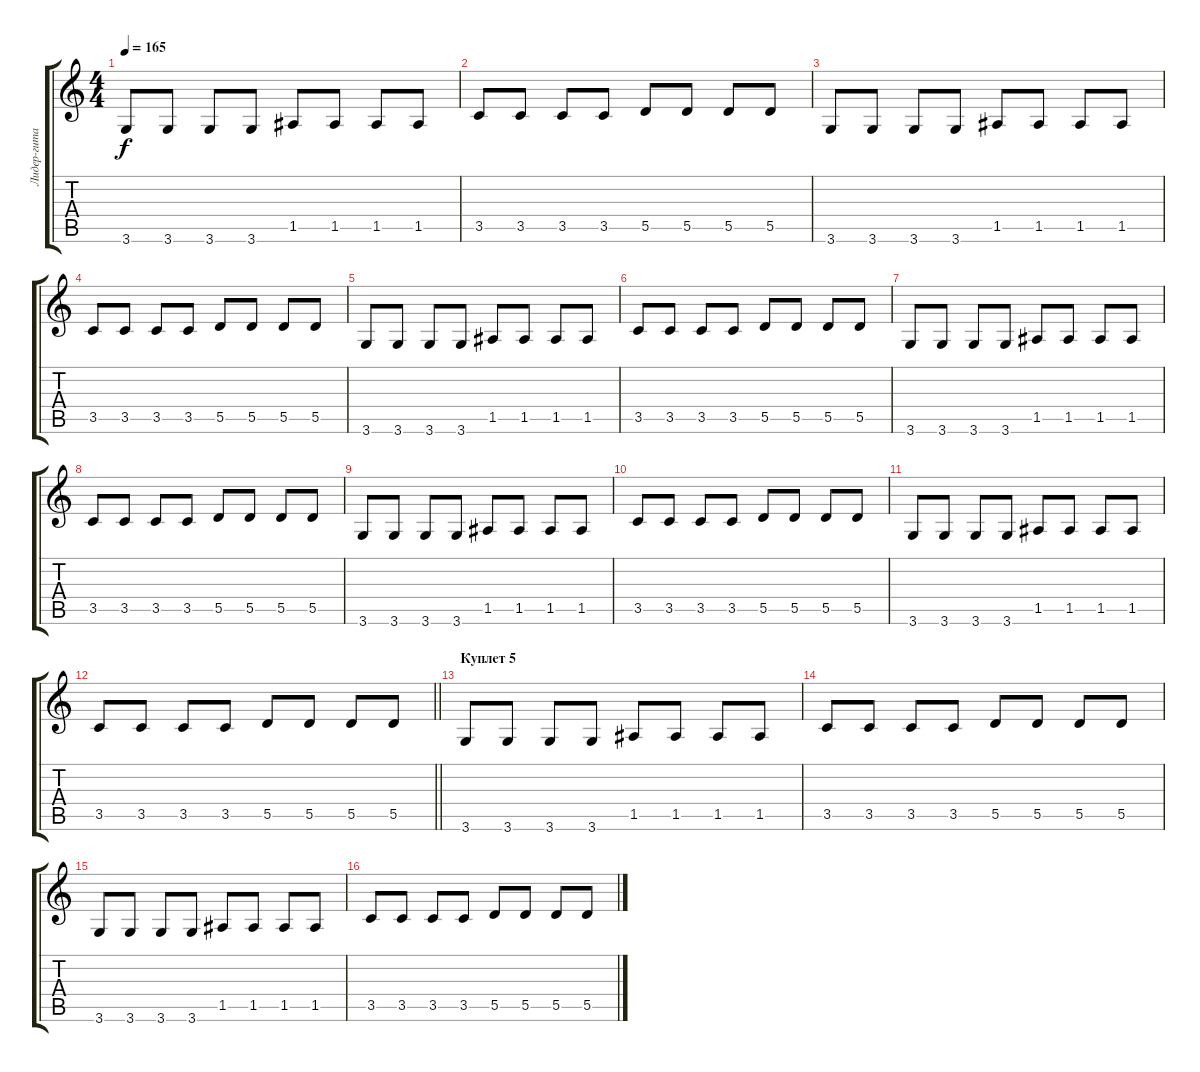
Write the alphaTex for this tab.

\track ("Лидер-гитара" "Лидер-гита") {instrument distortionguitar}
\staff {score tabs}
\tuning (E4 B3 G3 D3 A2 E2) {hide}
\ts (4 4)
\tempo 165
\clef g2
\ks c
3.6.8{dy f} 3.6.8 3.6.8 3.6.8 1.5.8 1.5.8 1.5.8 1.5.8 |
3.5.8 3.5.8 3.5.8 3.5.8 5.5.8 5.5.8 5.5.8 5.5.8 |
3.6.8 3.6.8 3.6.8 3.6.8 1.5.8 1.5.8 1.5.8 1.5.8 |
3.5.8 3.5.8 3.5.8 3.5.8 5.5.8 5.5.8 5.5.8 5.5.8 |
3.6.8 3.6.8 3.6.8 3.6.8 1.5.8 1.5.8 1.5.8 1.5.8 |
3.5.8 3.5.8 3.5.8 3.5.8 5.5.8 5.5.8 5.5.8 5.5.8 |
3.6.8 3.6.8 3.6.8 3.6.8 1.5.8 1.5.8 1.5.8 1.5.8 |
3.5.8 3.5.8 3.5.8 3.5.8 5.5.8 5.5.8 5.5.8 5.5.8 |
3.6.8 3.6.8 3.6.8 3.6.8 1.5.8 1.5.8 1.5.8 1.5.8 |
3.5.8 3.5.8 3.5.8 3.5.8 5.5.8 5.5.8 5.5.8 5.5.8 |
3.6.8 3.6.8 3.6.8 3.6.8 1.5.8 1.5.8 1.5.8 1.5.8 |
\barLineRight lightlight
3.5.8 3.5.8 3.5.8 3.5.8 5.5.8 5.5.8 5.5.8 5.5.8 |
\section ("" "Куплет 5")
3.6.8 3.6.8 3.6.8 3.6.8 1.5.8 1.5.8 1.5.8 1.5.8 |
3.5.8 3.5.8 3.5.8 3.5.8 5.5.8 5.5.8 5.5.8 5.5.8 |
3.6.8 3.6.8 3.6.8 3.6.8 1.5.8 1.5.8 1.5.8 1.5.8 |
3.5.8 3.5.8 3.5.8 3.5.8 5.5.8 5.5.8 5.5.8 5.5.8
